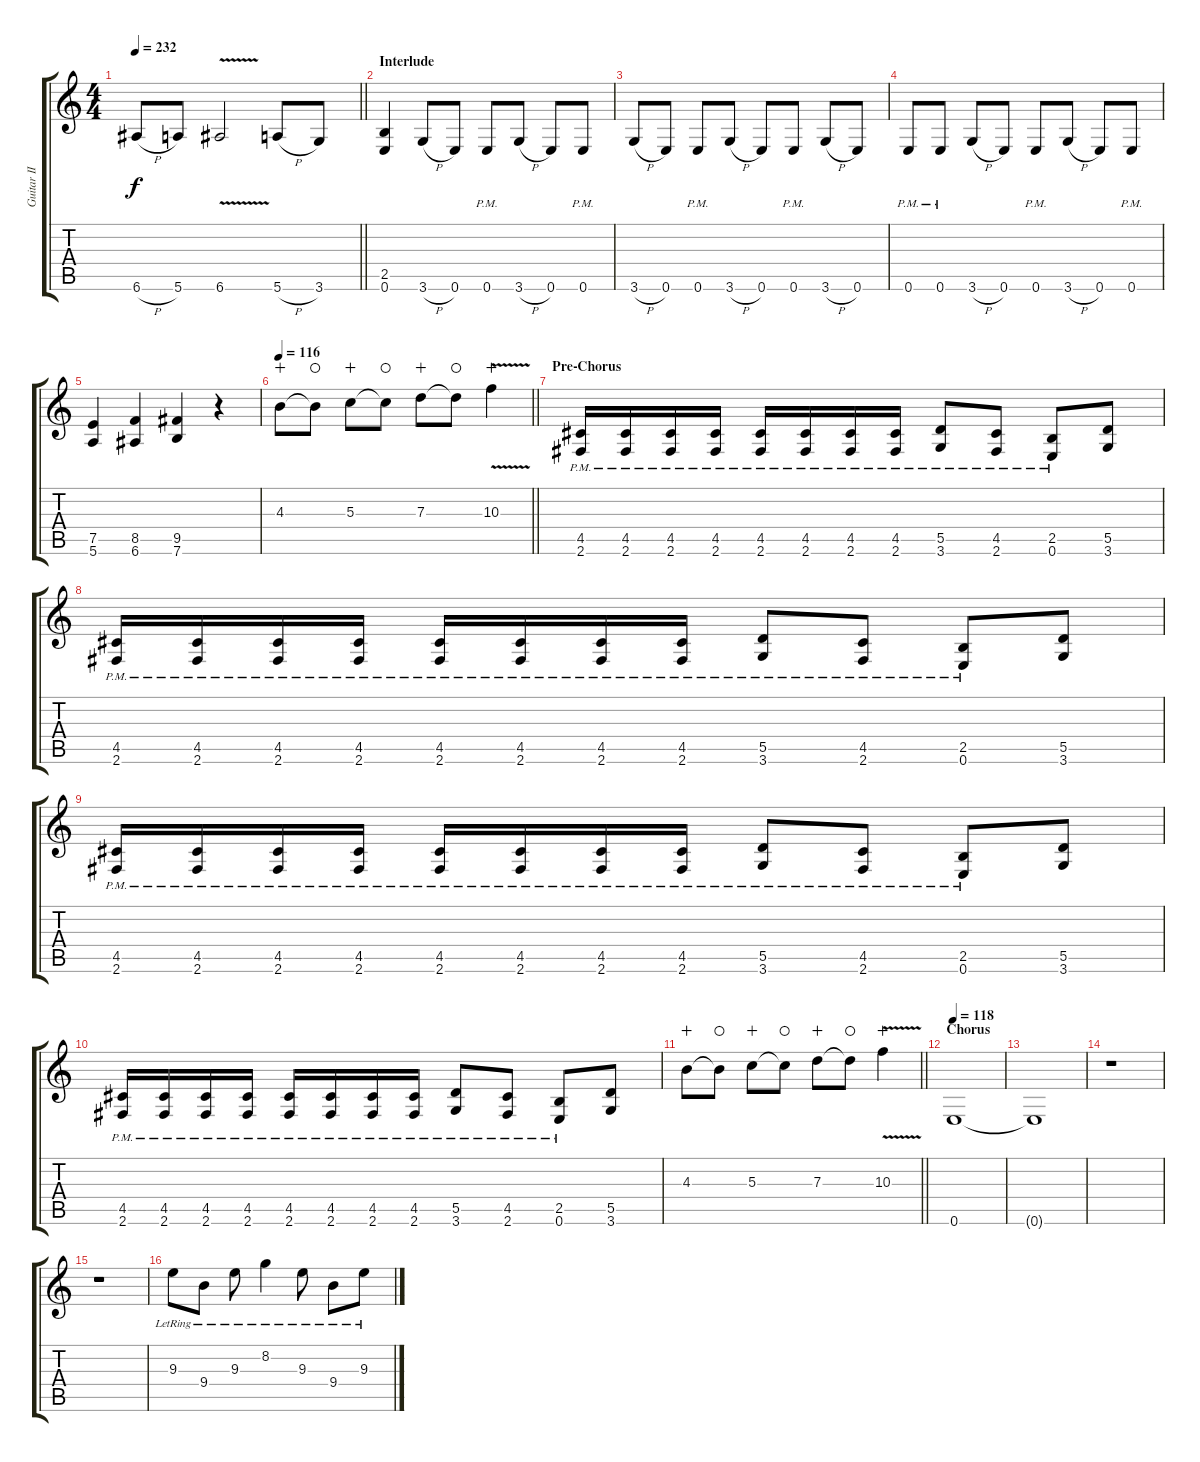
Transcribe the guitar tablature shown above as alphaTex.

\track ("Guitar II" "Guitar II") {instrument overdrivenguitar}
\staff {score tabs}
\tuning (E4 B3 G3 D3 A2 E2) {hide}
\ts (4 4)
\tempo 232
\clef g2
\barLineRight lightlight
\ks c
6.6{h}.8{dy f} 5.6.8 6.6{v}.2 5.6{h}.8 3.6.8 |
\section ("" "Interlude")
(2.5 0.6).4 3.6{h}.8 0.6.8 0.6{pm}.8 3.6{h}.8 0.6.8 0.6{pm}.8 |
3.6{h}.8 0.6.8 0.6{pm}.8 3.6{h}.8 0.6.8 0.6{pm}.8 3.6{h}.8 0.6.8 |
0.6{pm}.8 0.6{pm}.8 3.6{h}.8 0.6.8 0.6{pm}.8 3.6{h}.8 0.6.8 0.6{pm}.8 |
(7.5 5.6).4 (8.5 6.6).4 (9.5 7.6).4 r.4 |
\tempo 116
\barLineRight lightlight
4.3.8{wahc} 4.3{t}.8{waho} 5.3.8{wahc} 5.3{t}.8{waho} 7.3.8{wahc} 7.3{t}.8{waho} 10.3{v}.4{wahc} |
\section ("" "Pre-Chorus")
(4.5{pm} 2.6{pm}).16 (4.5{pm} 2.6{pm}).16 (4.5{pm} 2.6{pm}).16 (4.5{pm} 2.6{pm}).16 (4.5{pm} 2.6{pm}).16 (4.5{pm} 2.6{pm}).16 (4.5{pm} 2.6{pm}).16 (4.5{pm} 2.6{pm}).16 (5.5{pm} 3.6{pm}).8 (4.5{pm} 2.6{pm}).8 (2.5{pm} 0.6{pm}).8 (5.5 3.6).8 |
(4.5{pm} 2.6{pm}).16 (4.5{pm} 2.6{pm}).16 (4.5{pm} 2.6{pm}).16 (4.5{pm} 2.6{pm}).16 (4.5{pm} 2.6{pm}).16 (4.5{pm} 2.6{pm}).16 (4.5{pm} 2.6{pm}).16 (4.5{pm} 2.6{pm}).16 (5.5{pm} 3.6{pm}).8 (4.5{pm} 2.6{pm}).8 (2.5{pm} 0.6{pm}).8 (5.5 3.6).8 |
(4.5{pm} 2.6{pm}).16 (4.5{pm} 2.6{pm}).16 (4.5{pm} 2.6{pm}).16 (4.5{pm} 2.6{pm}).16 (4.5{pm} 2.6{pm}).16 (4.5{pm} 2.6{pm}).16 (4.5{pm} 2.6{pm}).16 (4.5{pm} 2.6{pm}).16 (5.5{pm} 3.6{pm}).8 (4.5{pm} 2.6{pm}).8 (2.5{pm} 0.6{pm}).8 (5.5 3.6).8 |
(4.5{pm} 2.6{pm}).16 (4.5{pm} 2.6{pm}).16 (4.5{pm} 2.6{pm}).16 (4.5{pm} 2.6{pm}).16 (4.5{pm} 2.6{pm}).16 (4.5{pm} 2.6{pm}).16 (4.5{pm} 2.6{pm}).16 (4.5{pm} 2.6{pm}).16 (5.5{pm} 3.6{pm}).8 (4.5{pm} 2.6{pm}).8 (2.5{pm} 0.6{pm}).8 (5.5 3.6).8 |
\barLineRight lightlight
4.3.8{wahc} 4.3{t}.8{waho} 5.3.8{wahc} 5.3{t}.8{waho} 7.3.8{wahc} 7.3{t}.8{waho} 10.3{v}.4{wahc} |
\section ("" "Chorus")
\tempo 118
0.6.1 |
0.6{t}.1 |
r.1 |
r.1 |
9.3{lr}.8{instrument electricguitarjazz} 9.4{lr}.8 9.3{lr}.8 8.2{lr}.4 9.3{lr}.8 9.4{lr}.8 9.3{lr}.8
